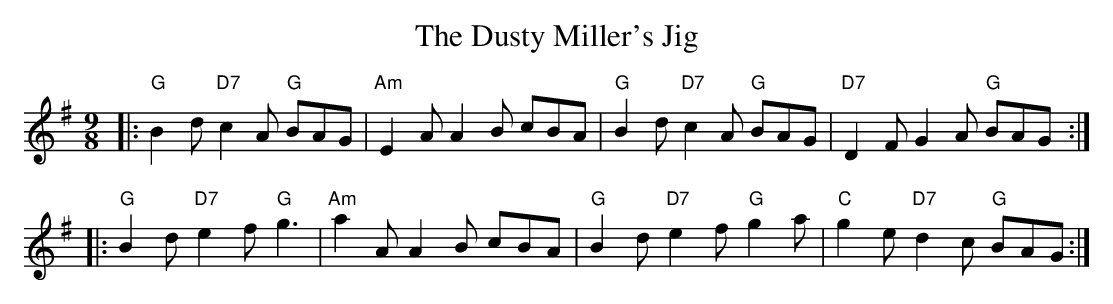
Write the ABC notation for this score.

X:1
T: The Dusty Miller's Jig
M: 9/8
L: 1/8
K: G
|: "G"B2d "D7"c2A "G"BAG | "Am"E2A A2B cBA | "G"B2d "D7"c2A "G"BAG | "D7"D2F G2A "G"BAG :|
|: "G"B2d "D7"e2f "G"g3  | "Am"a2A A2B cBA | "G"B2d "D7"e2f "G"g2a | "C"g2e "D7"d2c "G"BAG :|
